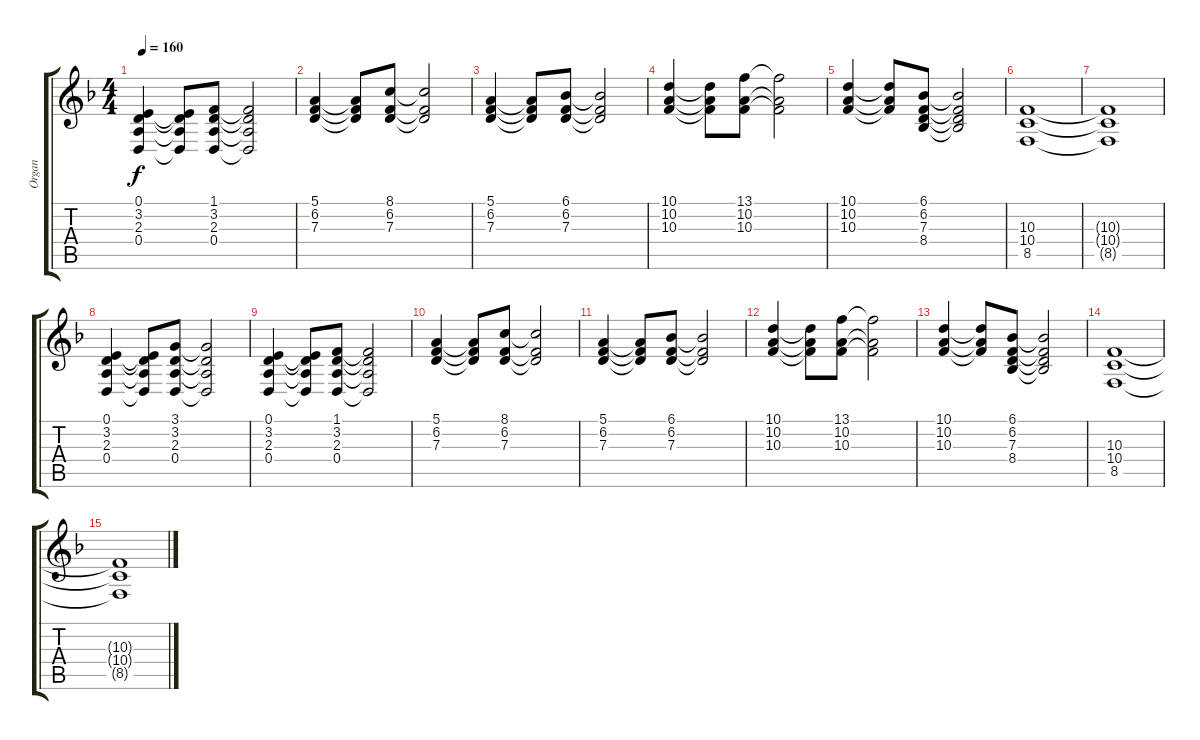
\track ("Organ" "Organ") {instrument drawbarorgan}
\staff {score tabs}
\tuning (E4 B3 G3 D3 A2 E2) {hide}
\ts (4 4)
\tempo 160
\clef g2
\ks dminor
(0.1 3.2 2.3 0.4).4{dy f} (0.1{t} 3.2{t} 2.3{t} 0.4{t}).8 (1.1 3.2 2.3 0.4).8 (1.1{t} 3.2{t} 2.3{t} 0.4{t}).2 |
(5.1 6.2 7.3).4 (5.1{t} 6.2{t} 7.3{t}).8 (8.1 6.2 7.3).8 (8.1{t} 6.2{t} 7.3{t}).2 |
(5.1 6.2 7.3).4 (5.1{t} 6.2{t} 7.3{t}).8 (6.1 6.2 7.3).8 (6.1{t} 6.2{t} 7.3{t}).2 |
(10.1 10.2 10.3).4 (10.1{t} 10.2{t} 10.3{t}).8 (13.1 10.2 10.3).8 (13.1{t} 10.2{t} 10.3{t}).2 |
(10.1 10.2 10.3).4 (10.1{t} 10.2{t} 10.3{t}).8 (6.1 6.2 7.3 8.4).8 (6.1{t} 6.2{t} 7.3{t} 8.4{t}).2 |
(10.3 10.4 8.5).1 |
(10.3{t} 10.4{t} 8.5{t}).1 |
(0.1 3.2 2.3 0.4).4{volume 10 instrument drawbarorgan} (0.1{t} 3.2{t} 2.3{t} 0.4{t}).8 (3.1 3.2 2.3 0.4).8 (3.1{t} 3.2{t} 2.3{t} 0.4{t}).2 |
(0.1 3.2 2.3 0.4).4 (0.1{t} 3.2{t} 2.3{t} 0.4{t}).8 (1.1 3.2 2.3 0.4).8 (1.1{t} 3.2{t} 2.3{t} 0.4{t}).2 |
(5.1 6.2 7.3).4 (5.1{t} 6.2{t} 7.3{t}).8 (8.1 6.2 7.3).8 (8.1{t} 6.2{t} 7.3{t}).2 |
(5.1 6.2 7.3).4 (5.1{t} 6.2{t} 7.3{t}).8 (6.1 6.2 7.3).8 (6.1{t} 6.2{t} 7.3{t}).2 |
(10.1 10.2 10.3).4 (10.1{t} 10.2{t} 10.3{t}).8 (13.1 10.2 10.3).8 (13.1{t} 10.2{t} 10.3{t}).2 |
(10.1 10.2 10.3).4 (10.1{t} 10.2{t} 10.3{t}).8 (6.1 6.2 7.3 8.4).8 (6.1{t} 6.2{t} 7.3{t} 8.4{t}).2 |
(10.3 10.4 8.5).1 |
(10.3{t} 10.4{t} 8.5{t}).1
